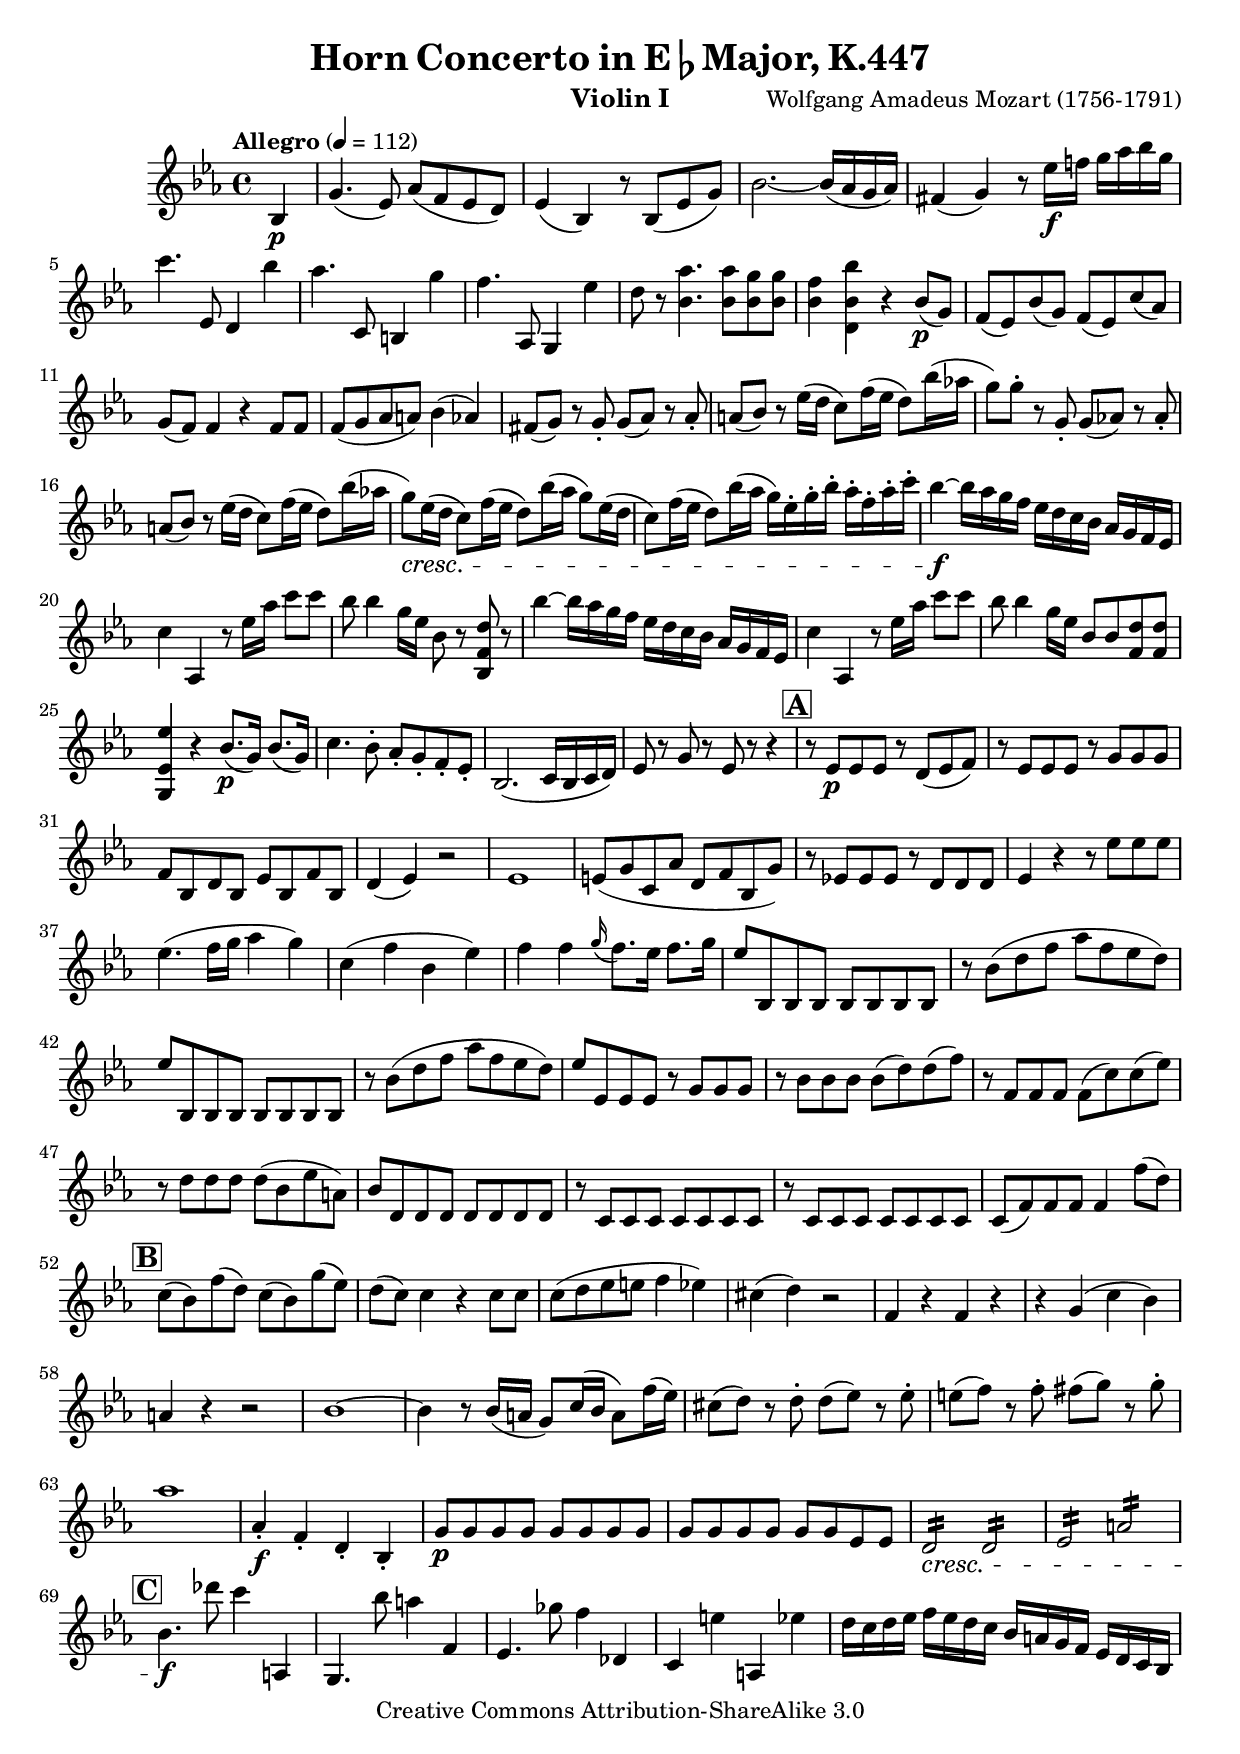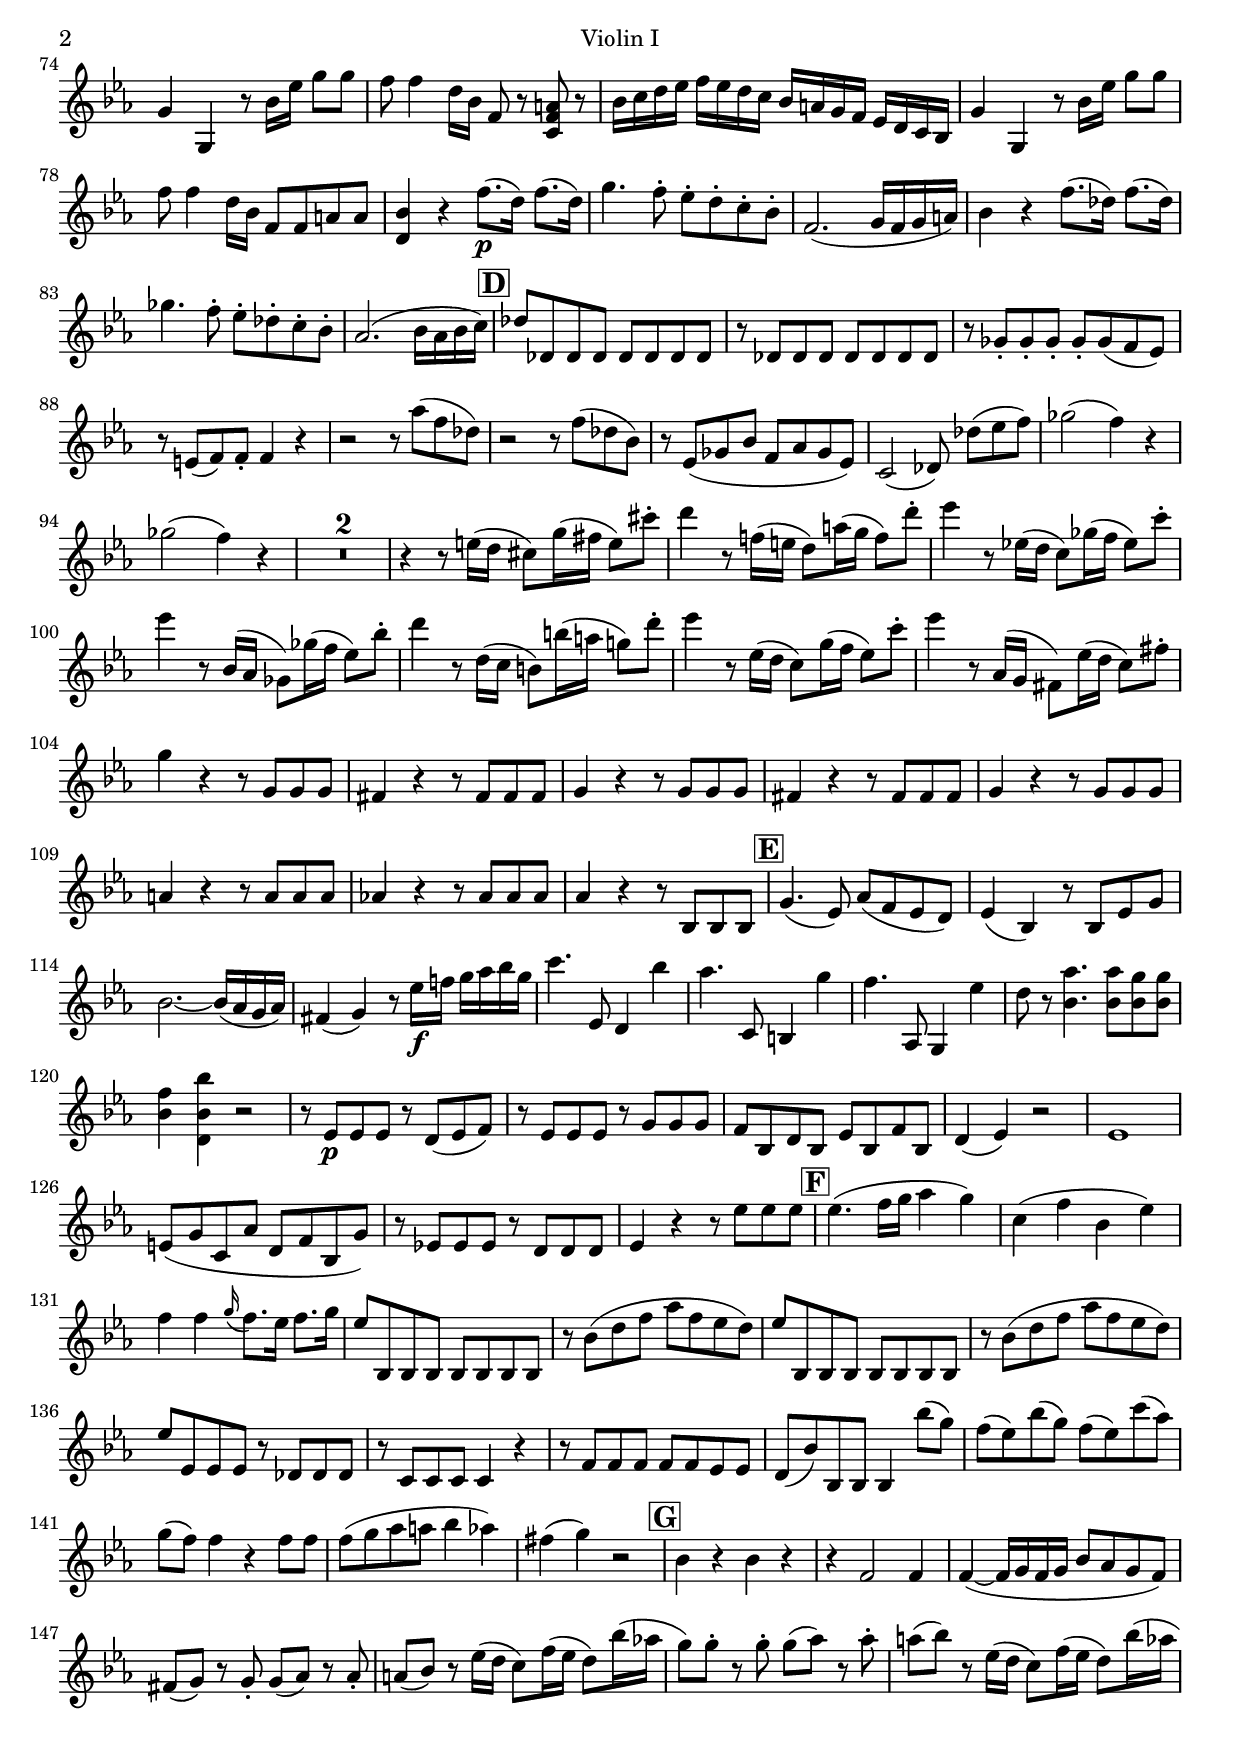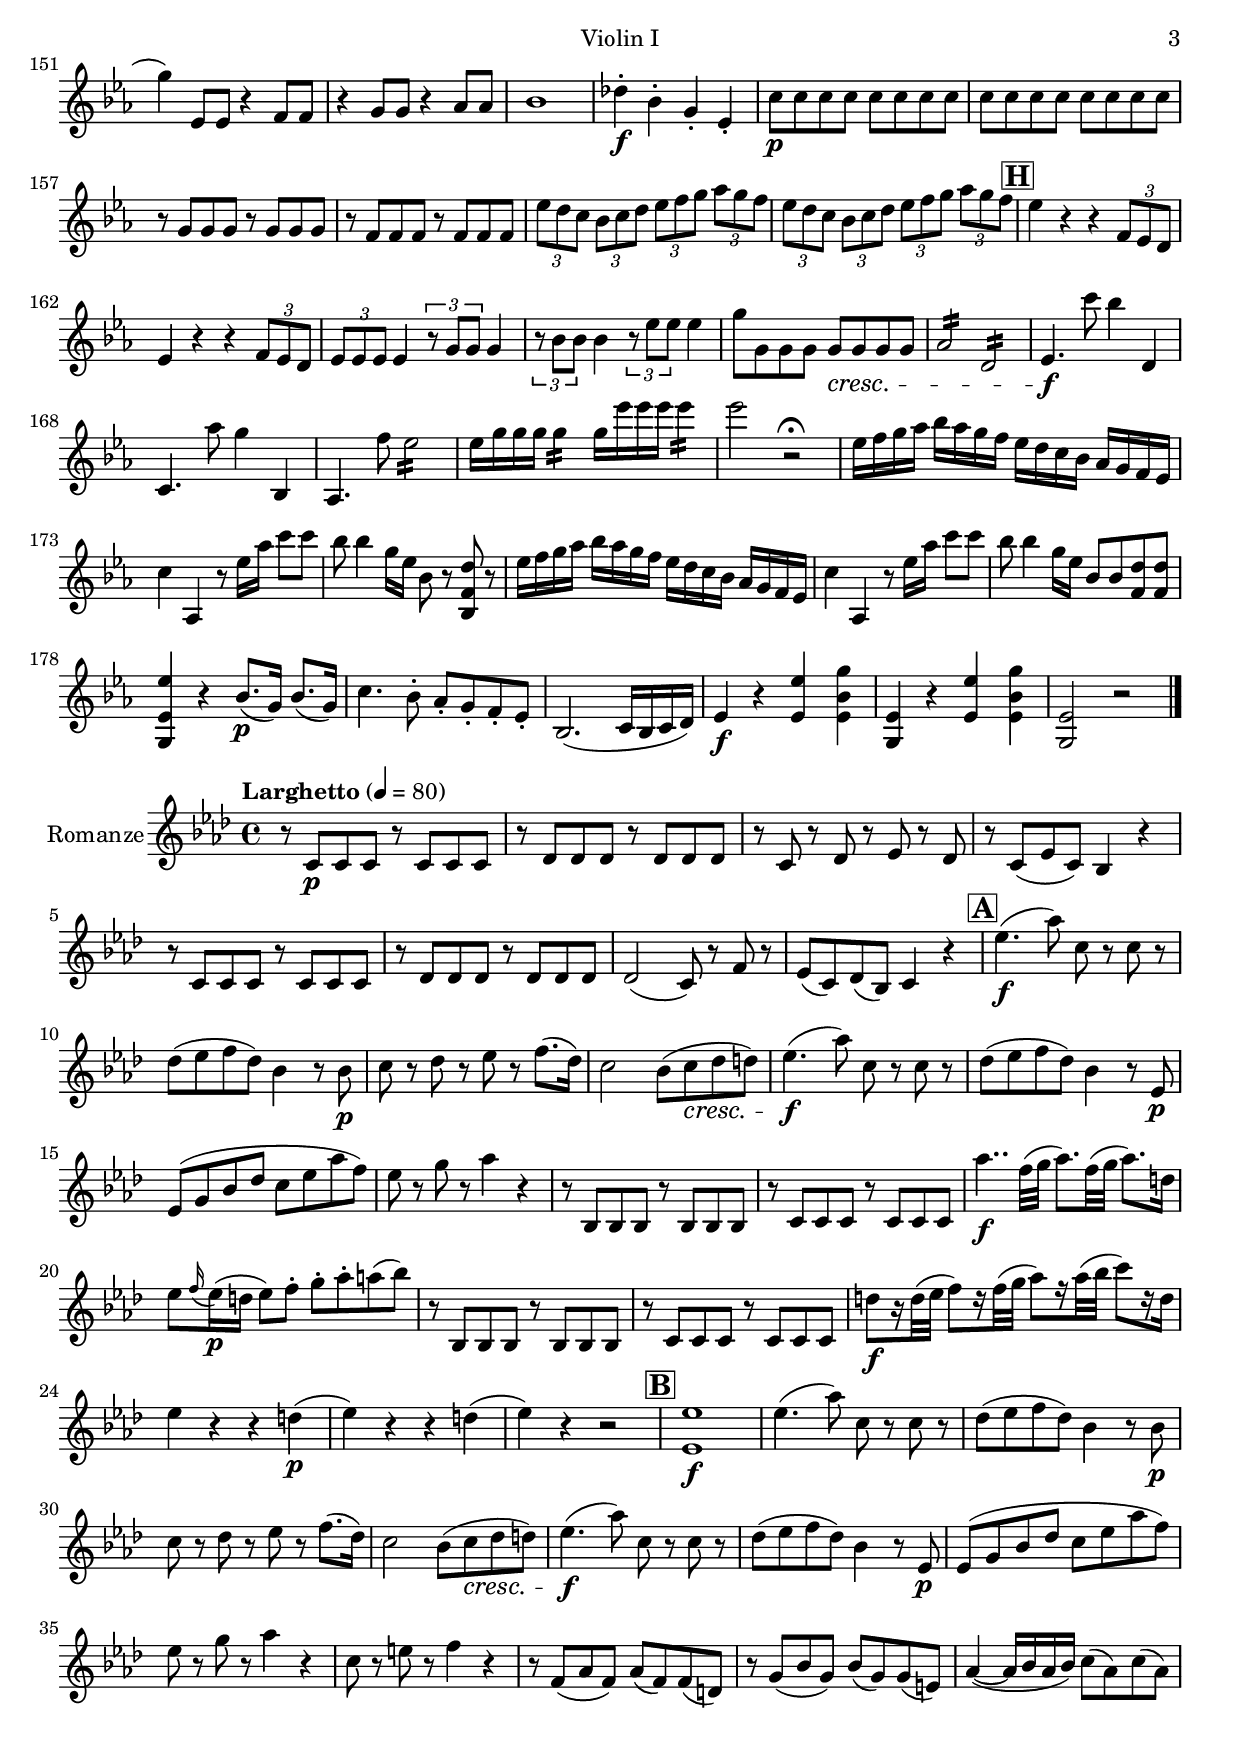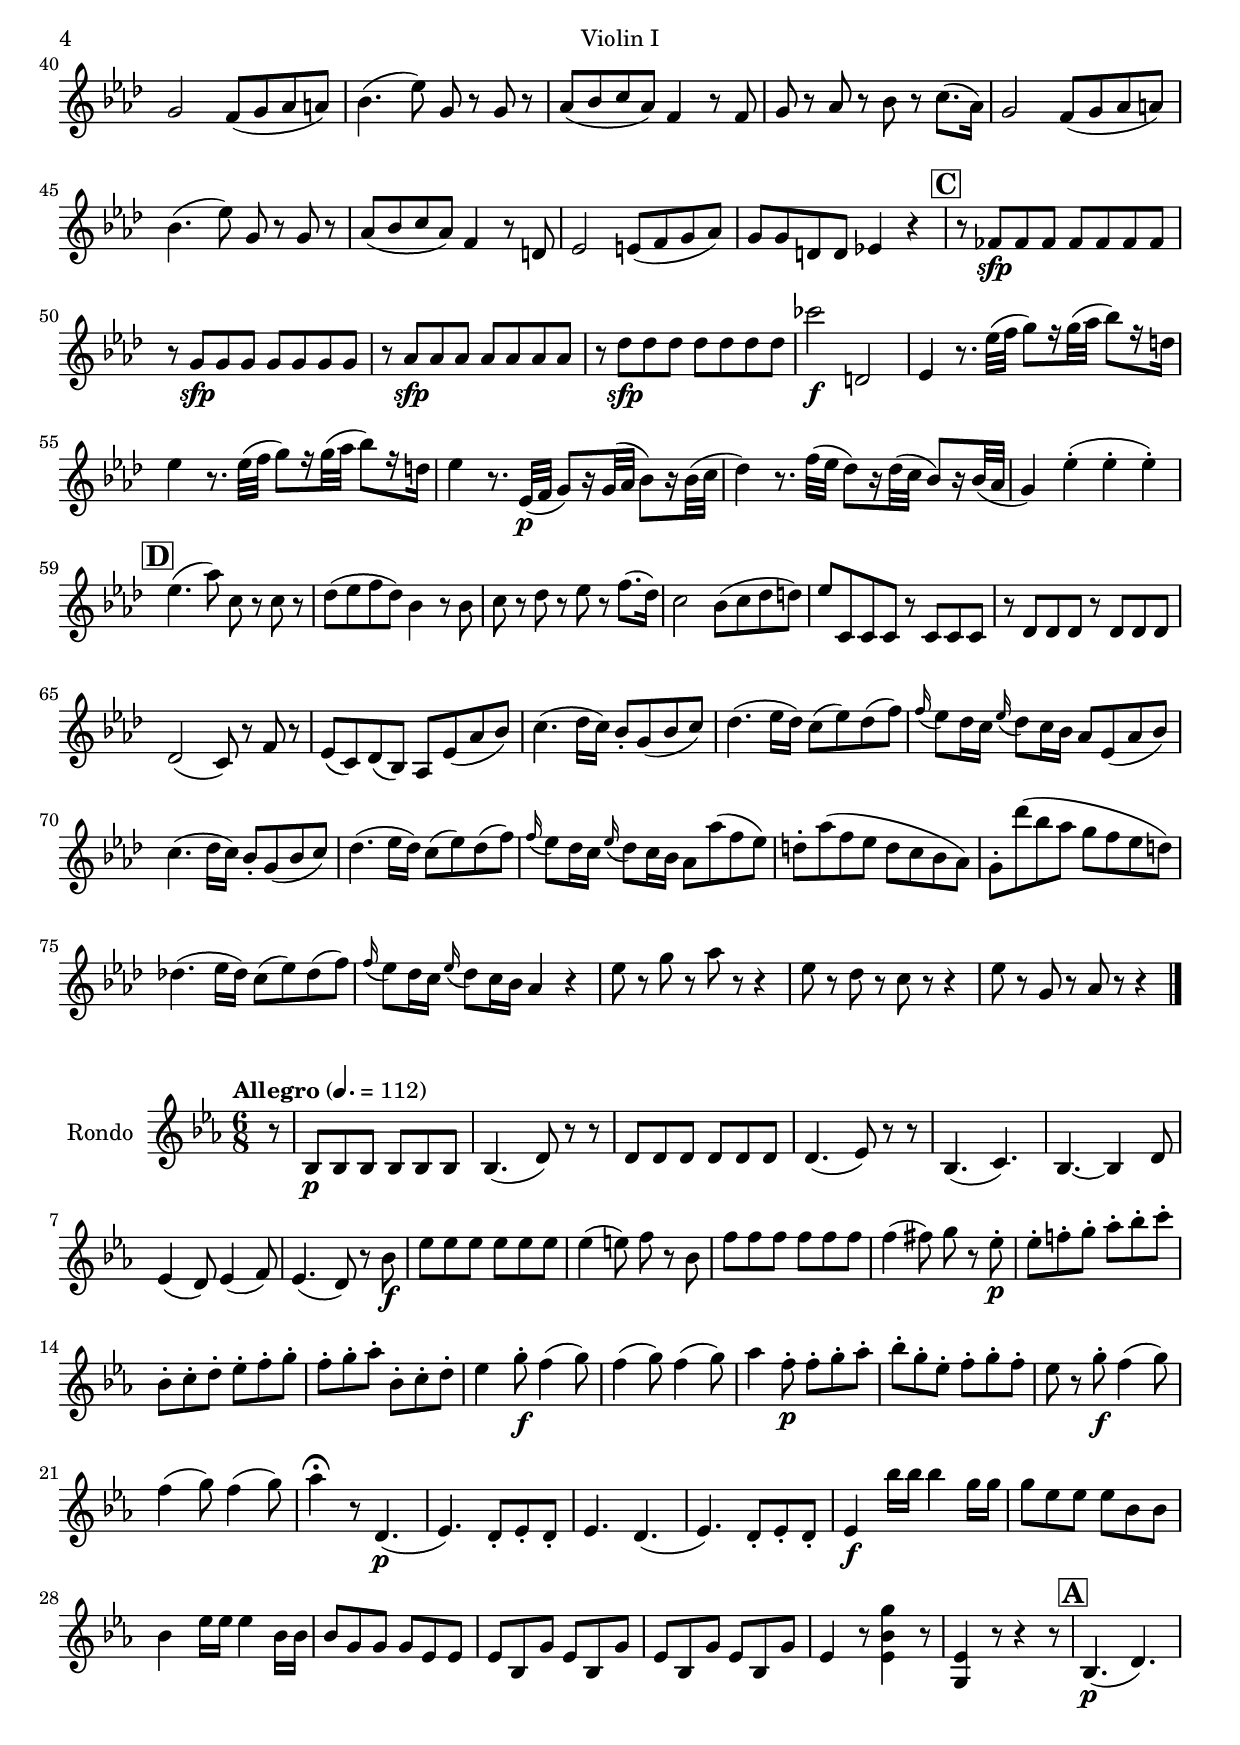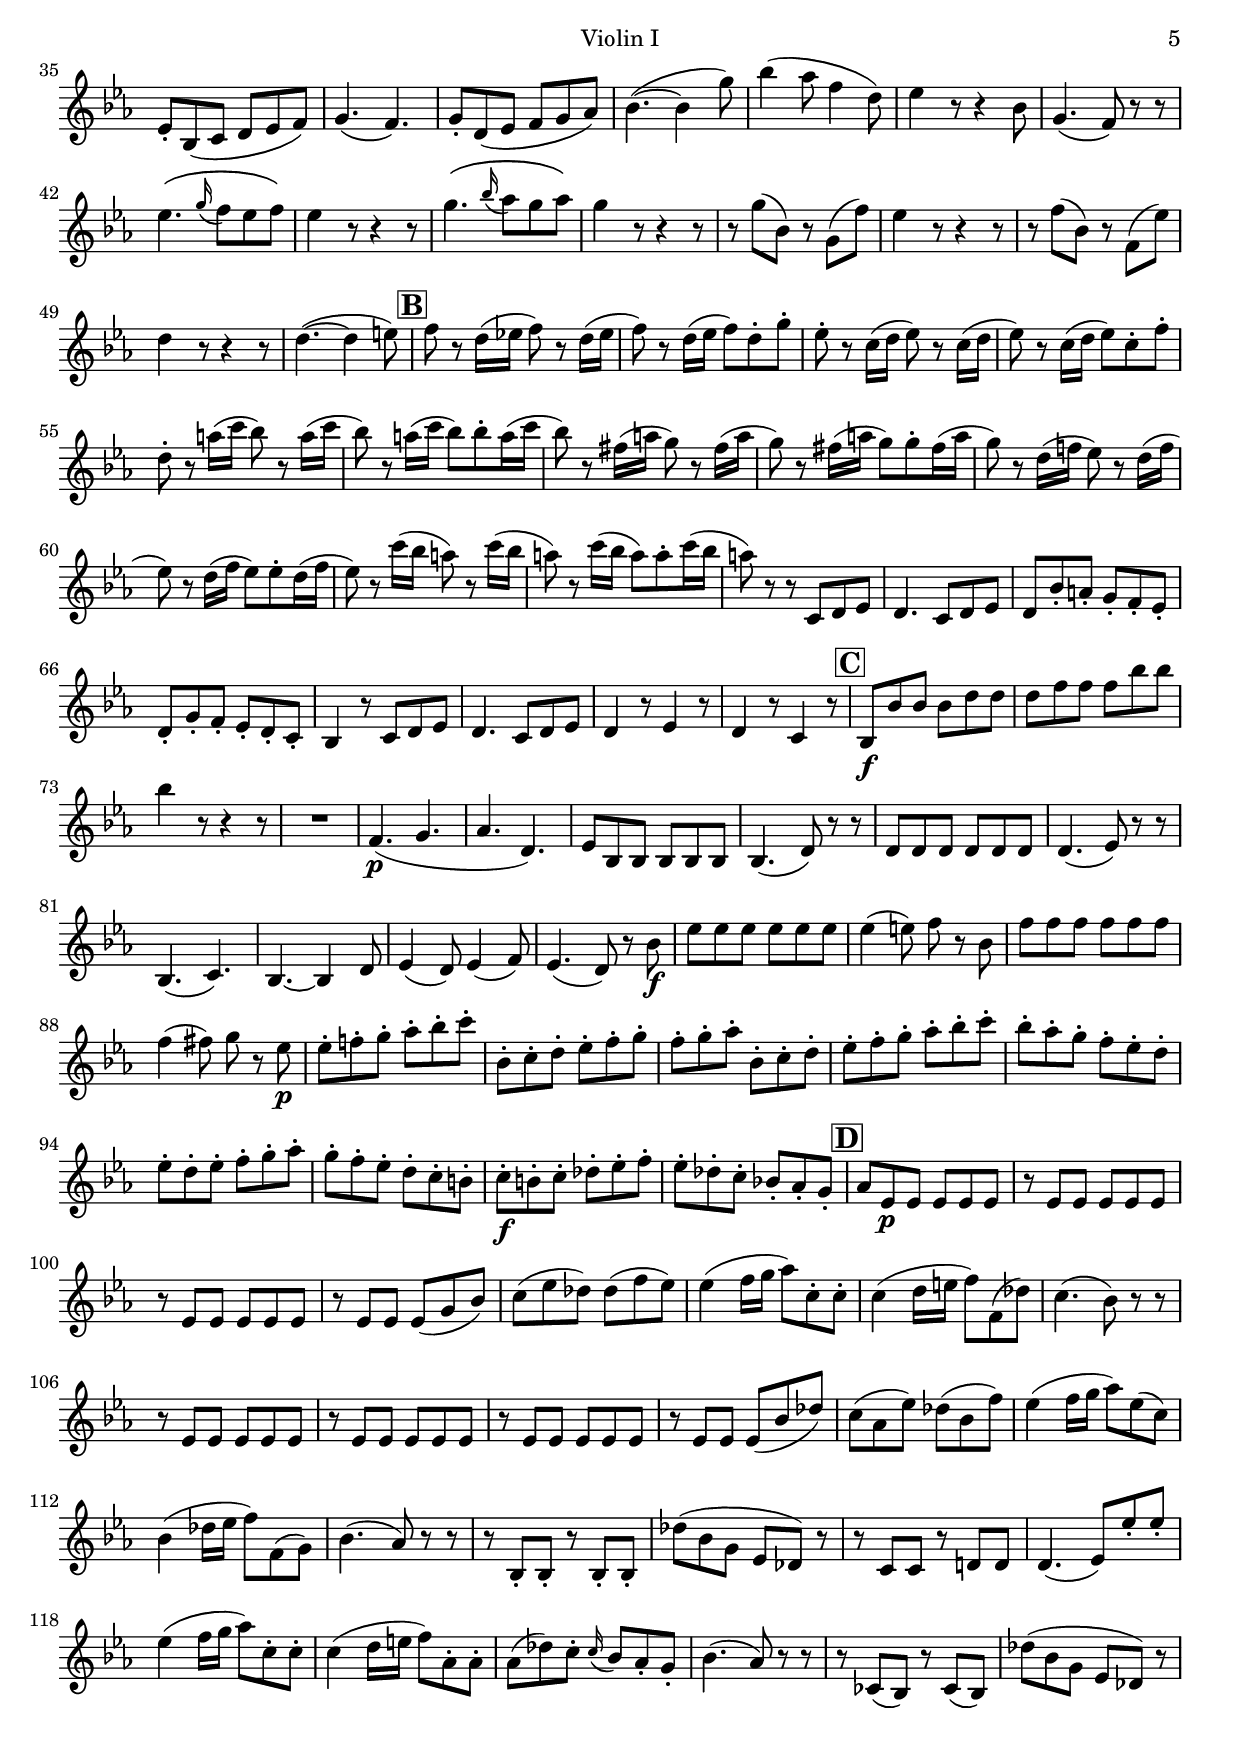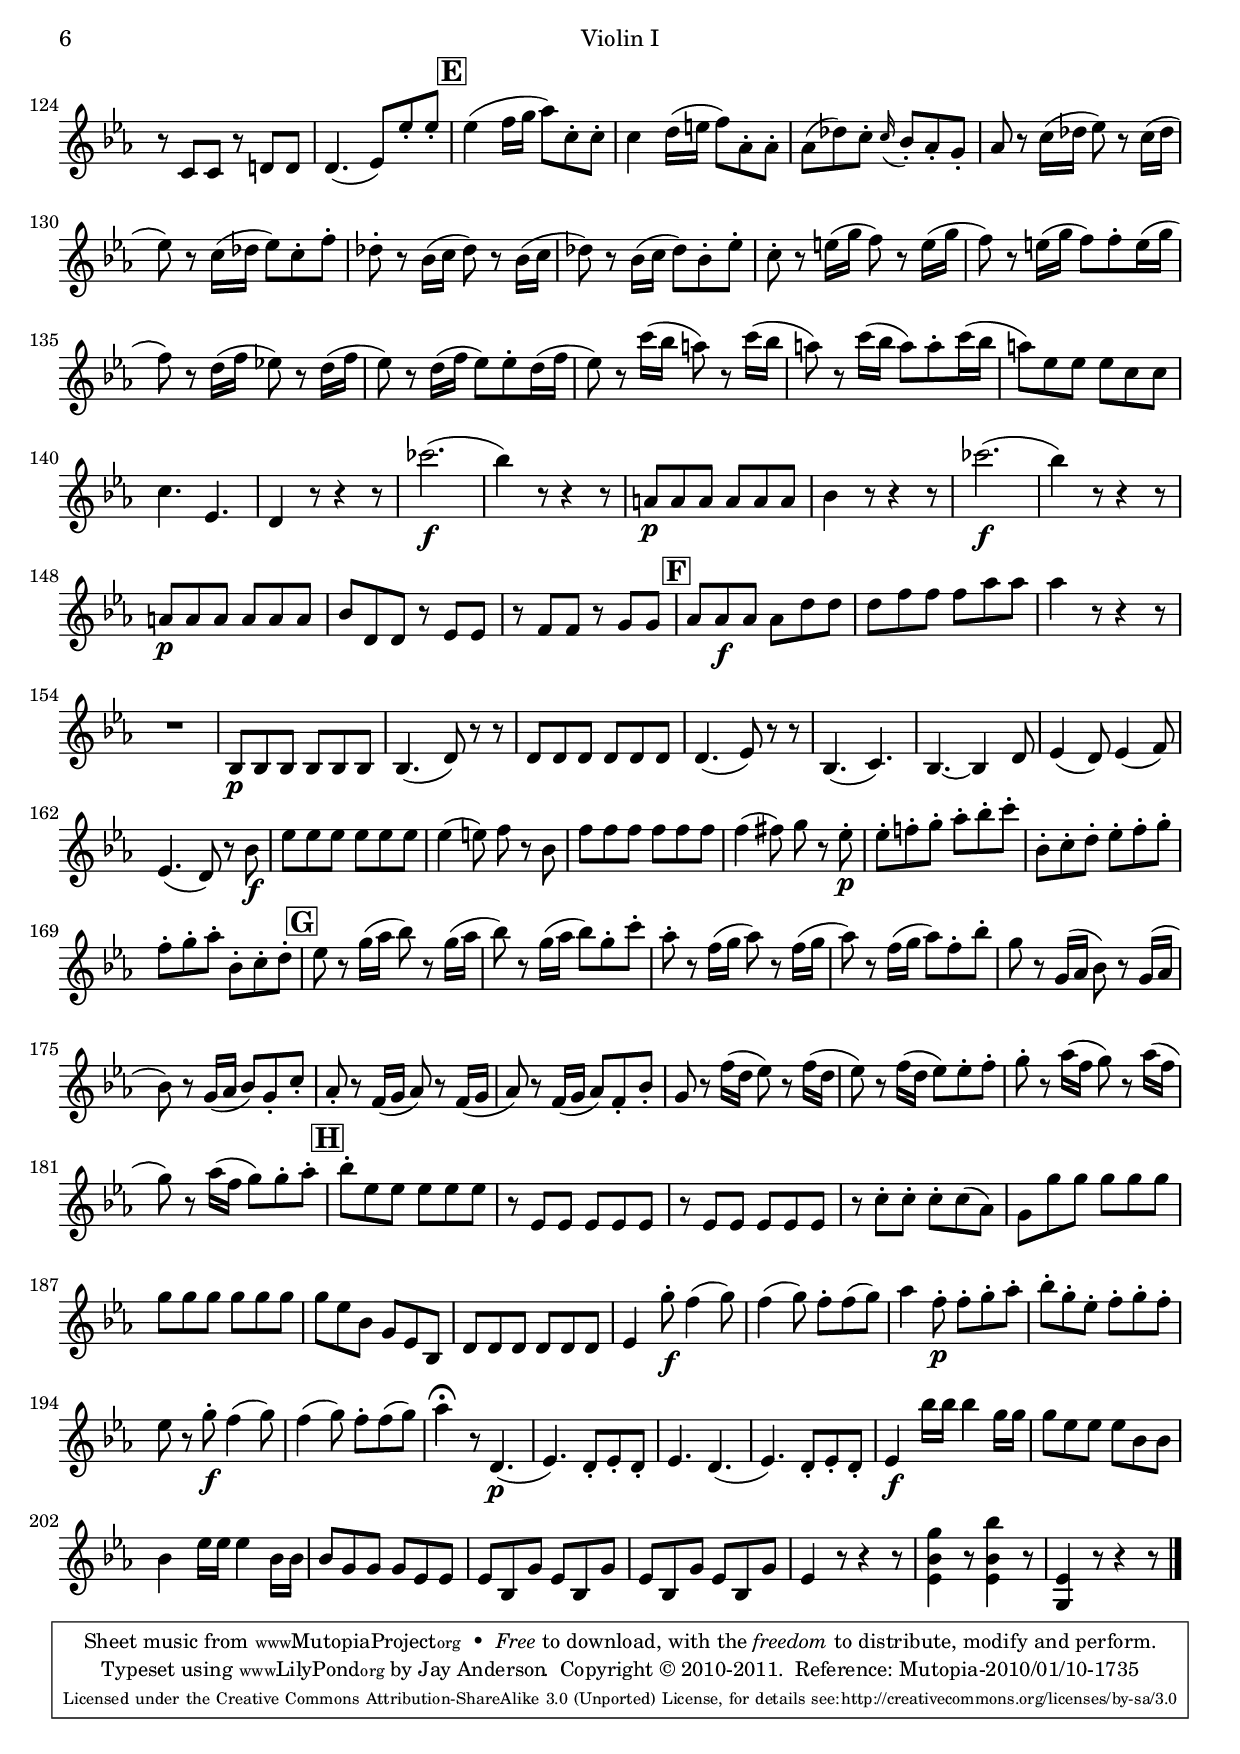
\version "2.13.50"

\include "defs.ily"
\version "2.13.50"

violinIAllegro = \relative c'
{
  \key ees \major
  bes4\p |
  g'4.( ees8) aes( f ees d) |
  ees4( bes) r8 bes( ees g) |
  bes2.~ bes16( aes g aes) |
  fis4( g) r8 ees'16\f f g aes bes g |
  c4. ees,,8 d4 bes'' |
  aes4. c,,8 b4 g'' |
  f4. aes,,8 g4 ees'' |
  d8 r <bes aes'>4. <bes aes'>8 <bes g'> <bes g'> |
  <bes f'>4 <d, bes' bes'> r bes'8(\p g) |
  f( ees) bes'( g) f( ees) c'( aes) |
  g( f) f4 r f8 f |
  f( g aes a) bes4( aes) |
  fis8( g) r g-. g( aes) r aes-. |
  a( bes) r ees16( d c8) f16( ees d8) bes'16( aes |
  g8) g-. r g,-. g( aes) r aes-. |
  a( bes) r ees16( d c8) f16( ees d8) bes'16( aes |
  g8)\cresc ees16( d c8) f16( ees d8) bes'16( aes g8) ees16( d |
  c8) f16( ees d8) bes'16( aes g) ees-. g-. bes-. aes-. f-. aes-. c-. |
  bes4~\f bes16 aes g f ees d c bes aes g f ees |
  c'4 aes, r8 ees''16 aes c8 c |
  bes bes4 g16 ees bes8 r <d f, bes,> r |
  bes'4~ bes16 aes g f ees d c bes aes g f ees |
  c'4 aes, r8 ees''16 aes c8 c |
  bes bes4 g16 ees bes8 bes <d f,> <d f,> |
  <ees ees, g,>4 r bes8.(\p g16) bes8.( g16) |
  c4. bes8-. aes-. g-. f-. ees-. |
  bes2.( c16 bes c d) |
  ees8 r g r ees r r4 |

  %A
  r8 ees\p ees ees r d( ees f) |
  r ees ees ees r g g g |
  f bes, d bes ees bes f' bes, |
  d4( ees) r2 |
  ees1 |
  e8( g c, aes' d, f bes, g') |
  r ees ees ees r d d d |
  ees4 r r8 ees' ees ees |
  ees4.( f16 g aes4 g) |
  c,( f bes, ees) |
  f f \appoggiatura g16 f8. ees16 f8. g16 |
  \repeat unfold 2
  {
    ees8 \repeat unfold 7 bes, |
    r bes'( d f aes f ees d) |
  }
  ees ees, ees ees r g g g |
  r bes bes bes bes( d) d( f) |
  r f, f f f( c') c( ees) |
  r d d d d( bes ees a,) |
  bes \repeat unfold 7 d, |
  r \repeat unfold 7 c |
  r \repeat unfold 7 c |
  c( f) f f f4 f'8( d) |

  %B
  c( bes) f'( d) c( bes) g'( ees) |
  d( c) c4 r c8 c |
  c( d ees e f4 ees) |
  cis( d) r2 |
  f,4 r f r |
  r g( c bes) |
  a r r2 |
  bes1~ |
  bes4 r8 bes16( a g8) c16( bes a8) f'16( ees) |
  cis8( d) r d-. d( ees) r ees-. |
  e( f) r f-. fis( g) r g-. |
  aes1 |
  aes,4-.\f f-. d-. bes-. |
  << {s8\p} {\repeat unfold 14 g'} >> ees ees |
  \repeat tremolo 8 d16\cresc \repeat tremolo 8 d |
  \repeat tremolo 8 ees \repeat tremolo 8 a |

  %C
  bes4.\f des'8 c4 a,, |
  g4. bes''8 a4 f, |
  ees4. ges'8 f4 des, |
  c e' a,, ees'' |
  d16 c d ees f ees d c bes a g f ees d c bes |
  g'4 g, r8 bes'16 ees g8 g |
  f f4 d16 bes f8 r <a f c> r |
  bes16 c d ees f ees d c bes a g f ees d c bes |
  g'4 g, r8 bes'16 ees g8 g |
  f f4 d16 bes f8 f a a |
  <bes d,>4 r f'8.(\p d16) f8.( d16) |
  g4. f8-. ees-. d-. c-. bes-. |
  f2.( g16 f g a) |
  bes4 r f'8.( des16) f8.( des16) |
  ges4. f8-. ees-. des-. c-. bes-. |
  aes2.( bes16 aes bes c) |

  %D
  des8 \repeat unfold 7 des, |
  r \repeat unfold 7 des |
  r ges-. ges-. ges-. ges-. ges( f ees) |
  r e( f) f-. f4 r |
  r2 r8 aes'( f des) |
  r2 r8 f( des bes) |
  r ees,( ges bes f aes ges ees) |
  c2( des8) des'[( ees f]) |
  ges2( f4) r |
  ges2( f4) r |
  R1*2 |
  r4 r8 e16( d cis8) g'16( fis e8) cis'-. |
  d4 r8 f,16( e d8) a'16( g f8) d'-. |
  ees4 r8 ees,16( d c8) ges'16( f ees8) c'-. |
  ees4 r8 bes,16( aes ges8) ges'16( f ees8) bes'-. |
  d4 r8 d,16( c b8) b'16( a g8) d'-. |
  ees4 r8 ees,16( d c8) g'16( f ees8) c'-. |
  ees4 r8 aes,,16( g fis8) ees'16( d c8) fis-. |
  g4 r r8 g, g g |
  fis4 r r8 fis fis fis |
  g4 r r8 g g g |
  fis4 r r8 fis fis fis |
  g4 r r8 g g g |
  a4 r r8 a a a |
  aes4 r r8 aes aes aes |
  aes4 r r8 bes, bes bes |
  g'4.( ees8) aes( f ees d) |
  ees4( bes) r8 bes ees g |
  bes2.~ bes16( aes g aes) |
  fis4( g) r8 ees'16\f f g aes bes g |
  c4. ees,,8 d4 bes'' |
  aes4. c,,8 b4 g'' |
  f4. aes,,8 g4 ees'' |
  d8 r <bes aes'>4. <bes aes'>8 <bes g'> <bes g'> |
  <bes f'>4 <d, bes' bes'> r2 |
  r8 ees\p ees ees r d( ees f) |
  r ees ees ees r g g g |
  f bes, d bes ees bes f' bes, |
  d4( ees) r2 |
  ees1 |
  e8( g c, aes' d, f bes, g') |
  r ees ees ees r d d d |
  ees4 r r8 ees' ees ees |
  ees4.( f16 g aes4 g) |
  c,4( f bes, ees) |
  f4 f \appoggiatura g16 f8. ees16 f8. g16 |
  \repeat unfold 2
  {
    ees8 \repeat unfold 7 bes, |
    r8 bes'( d f aes f ees d) |
  }
  ees ees, ees ees r des des des |
  r c c c c4 r |
  r8 f f f f f ees ees |
  d( bes') bes, bes bes4 bes''8( g) |
  f( ees) bes'( g) f( ees) c'( aes) |
  g( f) f4 r f8 f |
  f( g aes a bes4 aes) |
  fis( g) r2 |
  bes,4 r bes r |
  r f2 f4 |
  f4~( f16 g f g bes8 aes g f) |
  fis( g) r g-. g( aes) r aes-. |
  a( bes) r ees16( d c8) f16( ees d8) bes'16( aes |
  g8) g-. r g-. g( aes) r aes-. |
  a( bes) r ees,16( d c8) f16( ees d8) bes'16( aes |
  g4) ees,8 ees r4 f8 f |
  r4 g8 g r4 aes8 aes |
  bes1 |
  des4-.\f bes-. g-. ees-. |
  << {s8\p} {\repeat unfold 16 c'} >> |
  r g g g r g g g |
  r f f f r f f f |
  \repeat unfold 2
  {
    \times 2/3 {ees'8 d c} \times 2/3 {bes c d} \times 2/3 {ees f g} \times 2/3 {aes g f} |
  }
  ees4 r r \times 2/3 {f,8 ees d} |
  ees4 r r \times 2/3 {f8 ees d} |
  \times 2/3 {ees8 ees ees} ees4 \times 2/3 {r8 g g} g4 |
  \times 2/3 {r8 bes bes} bes4 \times 2/3 {r8 ees ees} ees4 |
  g8 g, g g g\cresc g g g |
  \repeat tremolo 8 aes16 \repeat tremolo 8 d,16 |
  ees4.\f c''8 bes4 d,, |
  c4. aes''8 g4 bes,, |
  aes4. f''8 \repeat tremolo 8 ees16 |
  ees16 g g g \repeat tremolo 4 g g ees' ees ees \repeat tremolo 4 ees |
  ees2 r2\fermata |
  ees,16 f g aes bes aes g f ees d c bes aes g f ees |
  c'4 aes, r8 ees''16 aes c8 c |
  bes bes4 g16 ees bes8 r <d f, bes,> r |
  ees16 f g aes bes aes g f ees d c bes aes g f ees |
  c'4 aes, r8 ees''16 aes c8 c |
  bes bes4 g16 ees bes8 bes <d f,> <d f,> |
  <ees ees, g,>4 r bes8.(\p g16) bes8.( g16) |
  c4. bes8-. aes-. g-. f-. ees-. |
  bes2.( c16 bes c d) |
  ees4\f r <ees ees'> <ees bes' g'> |
  <ees g,> r <ees ees'> <ees bes' g'> |
  <ees g,>2 r |
}

violinIRomanze = \relative c'
{
  \key aes \major
  r8 c\p c c r c c c |
  r des des des r des des des |
  r c r des r ees r des |
  r c( ees c) bes4 r |
  r8 c c c r c c c |
  r des des des r des des des |
  des2( c8) r f r |
  ees( c) des( bes) c4 r |
  ees'4.(\f aes8) c, r c r |
  des( ees f des) bes4 r8 bes\p |
  c r des r ees r f8.( des16) |
  c2 bes8( c\cresc des d) |
  ees4.(\f aes8) c, r c r |
  des( ees f des) bes4 r8 ees,\p |
  ees( g bes des c ees aes f) |
  ees r g r aes4 r |
  r8 bes,, bes bes r bes bes bes |
  r c c c r c c c |
  aes''4..\f f32( g aes8.) f32( g aes8.) d,16 |
  ees8 \appoggiatura f16 ees16(\p d ees8) f-. g-. aes-. a( bes) |
  r bes,, bes bes r bes bes bes |
  r c c c r c c c |
  d'8[\f r16 d32( ees] f8[) r16 f32( g] aes8[) r16 aes32( bes] c8[) r16 d,] |
  ees4 r r d(\p |
  ees) r r d( |
  ees) r r2 |
  <ees ees,>1\f |
  ees4.( aes8) c, r c r |
  des( ees f des) bes4 r8 bes\p |
  c r des r ees r f8.( des16) |
  c2 bes8( c\cresc des d) |
  ees4.(\f aes8) c, r c r |
  des( ees f des) bes4 r8 ees,\p |
  ees( g bes des c ees aes f) |
  ees r g r aes4 r |
  c,8 r e r f4 r |
  r8 f,( aes f) aes( f) f( d) |
  r g( bes g) bes( g) g( e) |
  aes4~( aes16 bes aes bes) c8( aes) c( aes) |
  g2 f8( g aes a) |
  bes4.( ees8) g, r g r |
  aes( bes c aes) f4 r8 f |
  g r aes r bes r c8.( aes16) |
  g2 f8( g aes a) |
  bes4.( ees8) g, r g r |
  aes( bes c aes) f4 r8 d |
  ees2 e8( f g aes) |
  g g d d ees4 r |
  r8 fes\sfp fes fes fes fes fes fes |
  r8 g\sfp g g g g g g |
  r8 aes\sfp aes aes aes aes aes aes |
  r8 des\sfp des des des des des des |
  ces'2\f d,, |
  ees4 r8. ees'32( f g8[) r16 g32( aes] bes8[) r16 d,] |
  ees4 r8. ees32( f g8[) r16 g32( aes] bes8[) r16 d,] |
  ees4 r8. ees,32(\p f g8[) r16 g32( aes] bes8[) r16 bes32( c] |
  des4) r8. f32( ees des8[) r16 des32( c] bes8[) r16 bes32( aes] |
  g4) ees'-.( ees-. ees-.) |
  ees4.( aes8) c, r c r |
  des( ees f des) bes4 r8 bes |
  c r des r ees r f8.( des16) |
  c2 bes8( c des d) |
  ees8 c, c c r c c c |
  r des des des r des des des |
  des2( c8) r f r |
  ees( c) des( bes) aes ees'( aes bes) |
  c4.( des16 c) bes8-. g( bes c) |
  des4.( ees16 des) c8( ees) des( f) |
  \appoggiatura f16 ees8 des16 c \appoggiatura ees16 des8 c16 bes aes8 ees( aes bes) |
  c4.( des16 c) bes8-. g( bes c) |
  des4.( ees16 des) c8( ees) des( f) |
  \appoggiatura f16 ees8 des16 c \appoggiatura ees16 des8 c16 bes aes8 aes'( f ees) |
  d8-. aes'( f ees d c bes aes) |
  g-. des''( bes aes g f ees d) |
  des4.( ees16 des) c8( ees) des( f) |
  \appoggiatura f16 ees8 des16 c \appoggiatura ees16 des8 c16 bes aes4 r |
  ees'8 r g r aes r r4 |
  ees8 r des r c r r4 |
  ees8 r g, r aes r r4 |
}

violinIRondo = \relative c'
{
  \key ees \major
  r8 |
  bes\p bes bes bes bes bes |
  bes4.( d8) r r |
  d d d d d d |
  d4.( ees8) r r |
  bes4.( c) |
  bes4.~ bes4 d8 |
  ees4( d8) ees4( f8) |
  ees4.( d8) r bes'\f |
  ees ees ees ees ees ees |
  ees4( e8) f8 r bes, |
  f' f f f f f |
  f4( fis8) g8 r ees-.\p |
  ees-. f-. g-. aes-. bes-. c-. |
  bes,-. c-. d-. ees-. f-. g-. |
  f-. g-. aes-. bes,-. c-. d-. |
  ees4 g8-.\f f4( g8) |
  f4( g8) f4( g8) |
  aes4 f8-.\p f-. g-. aes-. |
  bes-. g-. ees-. f-. g-. f-. |
  ees8 r g-.\f f4( g8) |
  f4( g8) f4( g8) |
  aes4\fermata r8 d,,4.(\p |
  ees) d8-. ees-. d-. |
  ees4. d4.( |
  ees) d8-. ees-. d-. |
  ees4\f bes''16 bes bes4 g16 g |
  g8 ees ees ees bes bes |
  bes4 ees16 ees ees4 bes16 bes |
  bes8 g g g ees ees |
  \repeat unfold 4 {ees8 bes g'} |
  ees4 r8 <ees bes' g'>4 r8 |
  <ees g,>4 r8 r4 r8 |
  bes4.(\p d) |
  ees8-. bes( c d ees f) |
  g4.( f) |
  g8-. d( ees f g aes) |
  bes4.~( bes4 g'8) |
  bes4( aes8 f4 d8) |
  ees4 r8 r4 bes8 |
  g4.( f8) r r |
  ees'4.\( \appoggiatura g16 f8 ees f\) |
  ees4 r8 r4 r8 |
  g4.\( \appoggiatura bes16 aes8 g aes\) |
  g4 r8 r4 r8 |
  r8 g( bes,) r g( f') |
  ees4 r8 r4 r8 |
  r8 f( bes,) r f( ees') |
  d4 r8 r4 r8 |
  d4.~( d4 e8) |
  f r d16( ees f8) r8 d16( ees |
  f8) r d16( ees f8) d-. g-. |
  ees-. r c16( d ees8) r c16( d |
  ees8) r c16( d ees8) c-. f-. |
  d-. r a'16( c bes8) r a16( c |
  bes8) r a16( c bes8) bes-. a16( c |
  bes8) r fis16( a g8) r fis16( a |
  g8) r fis16( a g8) g-. fis16( a |
  g8) r d16( f ees8) r d16( f |
  ees8) r d16( f ees8) ees-. d16( f |
  ees8) r c'16( bes a8) r c16( bes |
  a8) r c16( bes a8) a-. c16( bes |
  a8) r r c,, d ees |
  d4. c8 d ees |
  d bes'-. a-. g-. f-. ees-. |
  d-. g-. f-. ees-. d-. c-. |
  bes4 r8 c8 d ees |
  d4. c8 d ees |
  d4 r8 ees4 r8 |
  d4 r8 c4 r8 |

  %C
  bes8\f bes' bes bes d d |
  d f f f bes bes |
  bes 4 r8 r4 r8 |
  R2. |
  f,4.(\p g |
  aes d,) |
  ees8 bes bes bes bes bes |
  bes4.( d8) r r |
  d d d d d d |
  d4.( ees8) r r |
  bes4.( c) |
  bes4.~ bes4 d8 |
  ees4( d8) ees4( f8) |
  ees4.( d8) r bes'\f |
  ees8 ees ees ees ees ees |
  ees4( e8) f r bes, |
  f' f f f f f |
  f4( fis8) g8 r ees\p |
  ees-. f-. g-. aes-. bes-. c-. |
  bes,-. c-. d-. ees-. f-. g-. |
  f-. g-. aes-. bes,-. c-. d-. |
  ees-. f-. g-. aes-. bes-. c-. |
  bes-. aes-. g-. f-. ees-. d-. |
  ees-. d-. ees-. f-. g-. aes-. |
  g-. f-. ees-. d-. c-. b-. |
  c-.\f b-. c-. des-. ees-. f-. |
  ees-. des-. c-. bes-. aes-. g-. |
  aes ees\p ees ees ees ees |
  r ees ees ees ees ees |
  r ees ees ees ees ees |
  r ees ees ees( g bes) |
  c( ees des) des( f ees) |
  ees4( f16 g aes8) c,-. c-. |
  c4( d16 e f8) f,( des') |
  c4.( bes8) r r |
  \repeat unfold 3 {r ees, ees ees ees ees |}
  r ees ees ees( bes' des) |
  c( aes ees') des( bes f') |
  ees4( f16 g aes8) ees( c) |
  bes4( des16 ees f8) f,( g) |
  bes4.( aes8) r r |
  r bes,-. bes-. r bes-. bes-. |
  des'8( bes g ees des) r |
  r c c r d d |
  d4.( ees8) ees'-. ees-. |
  ees4( f16 g aes8) c,-. c-. |
  c4( d16 e f8) aes,-. aes-. |
  aes( des) c-. \appoggiatura c16 bes8 aes-. g-. |
  bes4.( aes8) r r |
  r ces,( bes) r ces( bes) |
  des'( bes g ees des) r |
  r c c r d d |
  d4.( ees8) ees'-. ees-. |
  ees4( f16 g aes8) c,-. c-. |
  c4 d16( e f8) aes,-. aes-. |
  aes( des) c-. \appoggiatura c16 bes8-. aes-. g-. |
  aes r c16( des ees8) r c16( des |
  ees8) r c16( des ees8) c-. f-. |
  des8-. r bes16( c des8) r bes16( c |
  des8) r bes16( c des8) bes-. ees-. |
  c-. r e16( g f8) r e16( g |
  f8) r e16( g f8) f-. e16( g |
  f8) r d16( f ees8) r d16( f |
  ees8) r d16( f ees8) ees-. d16( f |
  ees8) r c'16( bes a8) r c16( bes |
  a8) r c16( bes a8) a-. c16( bes |
  a8) ees ees ees c c |
  c4. ees, |
  d4 r8 r4 r8 |
  ces''2.(\f |
  bes4) r8 r4 r8 |
  a,8\p a a a a a |
  bes4 r8 r4 r8 |
  ces'2.(\f |
  bes4) r8 r4 r8 |
  a,8\p a a a a a |
  bes8 d, d r ees ees |
  r f f r g g |
  aes aes\f aes aes d d |
  d f f f aes aes |
  aes4 r8 r4 r8 |
  R2. |
  bes,,8\p bes bes bes bes bes |
  bes4.( d8) r r |
  d d d d d d |
  d4.( ees8) r r |
  bes4.( c) |
  bes4.~ bes4 d8 |
  ees4( d8) ees4( f8) |
  ees4.( d8) r bes'\f |
  ees8 ees ees ees ees ees |
  ees4( e8) f r bes, |
  f' f f f f f |
  f4( fis8) g8 r ees-.\p |
  ees-. f-. g-. aes-. bes-. c-. |
  bes,-. c-. d-. ees-. f-. g-. |
  f-. g-. aes-. bes,-. c-. d-. |
  ees r g16( aes bes8) r g16( aes |
  bes8) r g16( aes bes8) g-. c-. |
  aes8-. r f16( g aes8) r f16( g |
  aes8) r f16( g aes8) f-. bes-. |
  g r g,16( aes bes8) r g16( aes |
  bes8) r g16( aes bes8) g-. c-. |
  aes-. r f16( g aes8) r f16( g |
  aes8) r f16( g aes8) f-. bes-. |
  g r f'16( d ees8) r f16( d |
  ees8) r f16( d ees8) ees-. f-. |
  g-. r aes16( f g8) r aes16( f |
  g8) r aes16( f g8) g-. aes-. |
  bes-. ees, ees ees ees ees |
  r ees, ees ees ees ees |
  r ees ees ees ees ees |
  r c'-. c-. c-. c( aes) |
  g g' g g g g |
  g g g g g g |
  g ees bes g ees bes |
  d d d d d d |
  ees4 g'8-.\f f4( g8) |
  f4( g8) f-. f( g) |
  aes4 f8-.\p f-. g-. aes-. |
  bes-. g-. ees-. f-. g-. f-. |
  ees r g-.\f f4( g8) |
  f4( g8) f-. f( g) |
  aes4\fermata r8 d,,4.(\p |
  ees) d8-. ees-. d-. |
  ees4. d( |
  ees) d8-. ees-. d-. |
  ees4\f bes''16 bes bes4 g16 g |
  g8 ees ees ees bes bes |
  bes4 ees16 ees ees4 bes16 bes |
  bes8 g g g ees ees |
  \repeat unfold 4 {ees bes g'} |
  ees4 r8 r4 r8 |
  <ees bes' g'>4 r8 <ees bes' bes'>4 r8 |
  <ees g,>4 r8 r4 r8 |
}


instrument = \markup {Violin I}
\include "header.ily"

allegro = \violinIAllegro
romanze = \violinIRomanze
rondo = \violinIRondo
\version "2.13.50"

\score
{
  \new Staff
  {
    << \allegro \outlineAllegro >>
  }
}

\score
{
  \new Staff
  {
    \set Staff.instrumentName = "Romanze"
    << \romanze \outlineRomanze >>
  }
}

\score
{
  \new Staff
  {
    \set Staff.instrumentName = "Rondo"
    << \rondo \outlineRondo >>
  }
}

